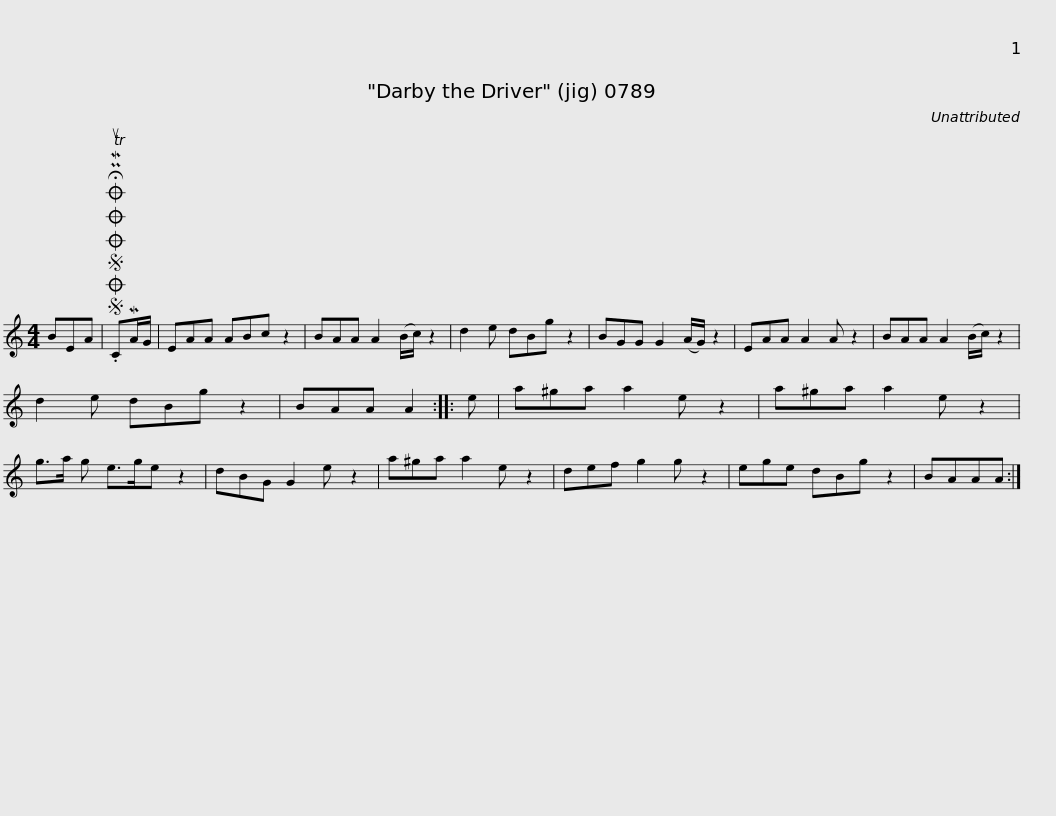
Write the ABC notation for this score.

X:1
L:1/8
M:4/4
I:linebreak $
K:C
V:1 treble
V:1
 BEA |SOSOOO .!fermata!PMTuCMA/G/ | EAA ABc z2 | BAA A2 (B/c/) z2 | d2 e dBg z2 | %5
 BGG G2 (A/G/) z2 | EAA A2 A z2 |$ BAA A2 (B/c/) z2 | d2 e dBg z2 | BAA A2 :: %10
 e | a^ga a2 e z2 | a^ga a2 e z2 | g>a g e>ge z2 |$ dBG G2 e z2 | %15
 a^ga a2 e z2 | def g2 g z2 | ege dBg z2 | BAAA :| %19
